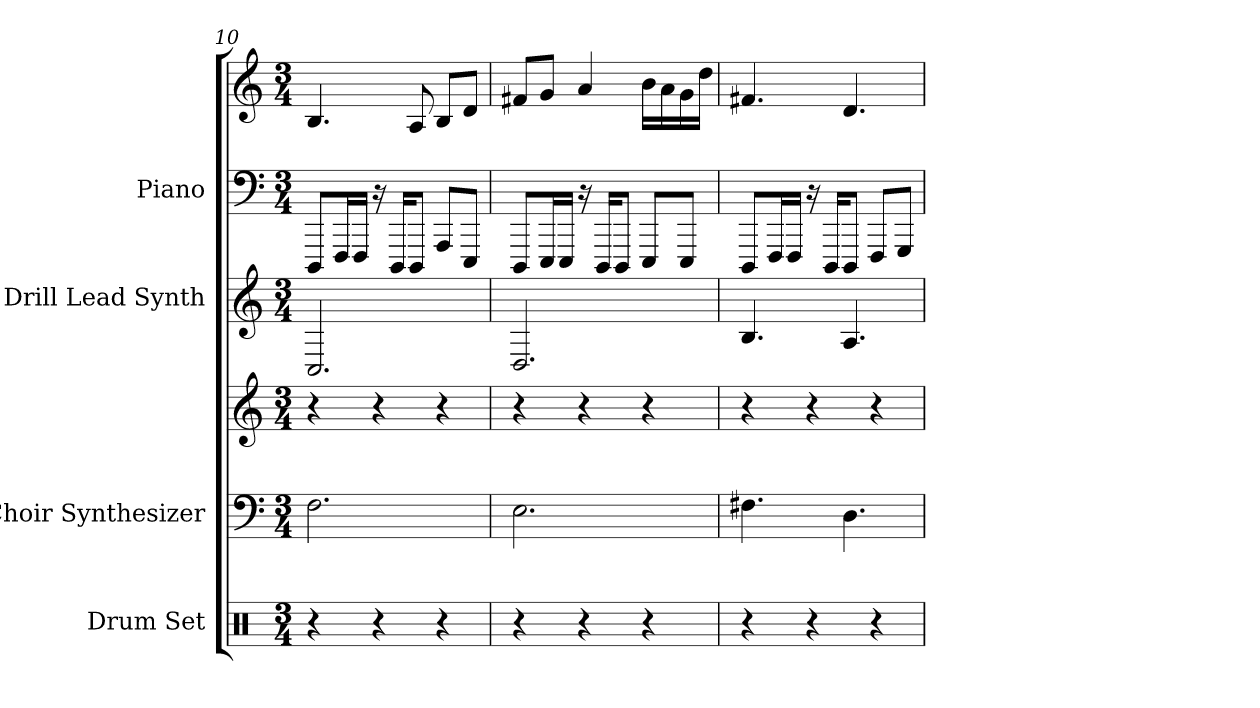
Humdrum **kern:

**kern	**kern	**kern	**kern	**kern	**kern
*part4	*part3	*part3	*part2	*part1	*part1
*staff6	*staff5	*staff4	*staff3	*staff2	*staff1
*I"Drum Set	*I"Choir Synthesizer	*	*I"Drill Lead Synth	*I"Piano	*
*I'Drums	*I'Synth.	*	*I'Drl. LS	*I'Pno.	*
*clefX	*clefF4	*clefG2	*clefG2	*clefF4	*clefG2
*k[]	*k[]	*k[]	*k[]	*k[]	*k[]
*M3/4	*M3/4	*M3/4	*M3/4	*M3/4	*M3/4
=10	=10	=10	=10	=10	=10
4r	2.F	4r	2.C	8DDDL	4.B
.	.	.	.	16FFFL	.
.	.	.	.	16FFFJJ	.
4r	.	4r	.	16r	.
.	.	.	.	16DDDKL	.
.	.	.	.	8DDDJ	8A
4r	.	4r	.	8AAAL	8BL
.	.	.	.	8EEEJ	8dJ
=11	=11	=11	=11	=11	=11
4r	2.E	4r	2.D	8DDDL	8f#XL
.	.	.	.	16EEEL	8gJ
.	.	.	.	16EEEJJ	.
4r	.	4r	.	16r	4a
.	.	.	.	16DDDKL	.
.	.	.	.	8DDDJ	.
4r	.	4r	.	8EEEL	16bLL
.	.	.	.	.	16a
.	.	.	.	8EEEJ	16g
.	.	.	.	.	16ddJJ
=12	=12	=12	=12	=12	=12
4r	4.F#X	4r	4.B	8DDDL	4.f#X
.	.	.	.	16FFFL	.
.	.	.	.	16FFFJJ	.
4r	.	4r	.	16r	.
.	.	.	.	16DDDKL	.
.	4.D	.	4.A	8DDDJ	4.d
4r	.	4r	.	8FFFL	.
.	.	.	.	8GGGJ	.
=	=	=	=	=	=
*-	*-	*-	*-	*-	*-
